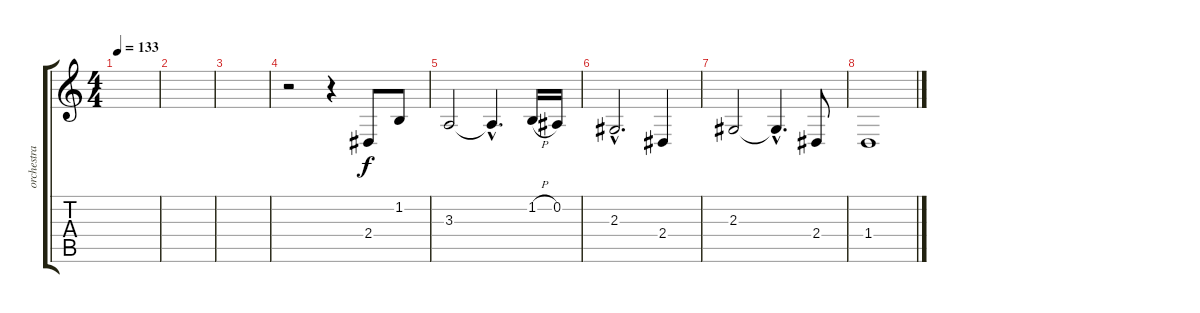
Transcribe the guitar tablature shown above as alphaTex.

\track ("orchestra" "orchestra") {instrument stringensemble1}
\staff {score tabs}
\tuning (Eb4 Bb3 Gb3 Db3 Ab2 Eb2) {hide}
\ts (4 4)
\tempo 133
\clef g2
\ks c
|
|
|
r.2 r.4 2.4.8 1.2.8 |
3.3.2 3.3{hac t}.4{d} 1.2{h}.16 0.2.16 |
2.3{hac}.2{d} 2.4.4 |
2.3.2 2.3{hac t}.4{d} 2.4.8 |
1.4.1
